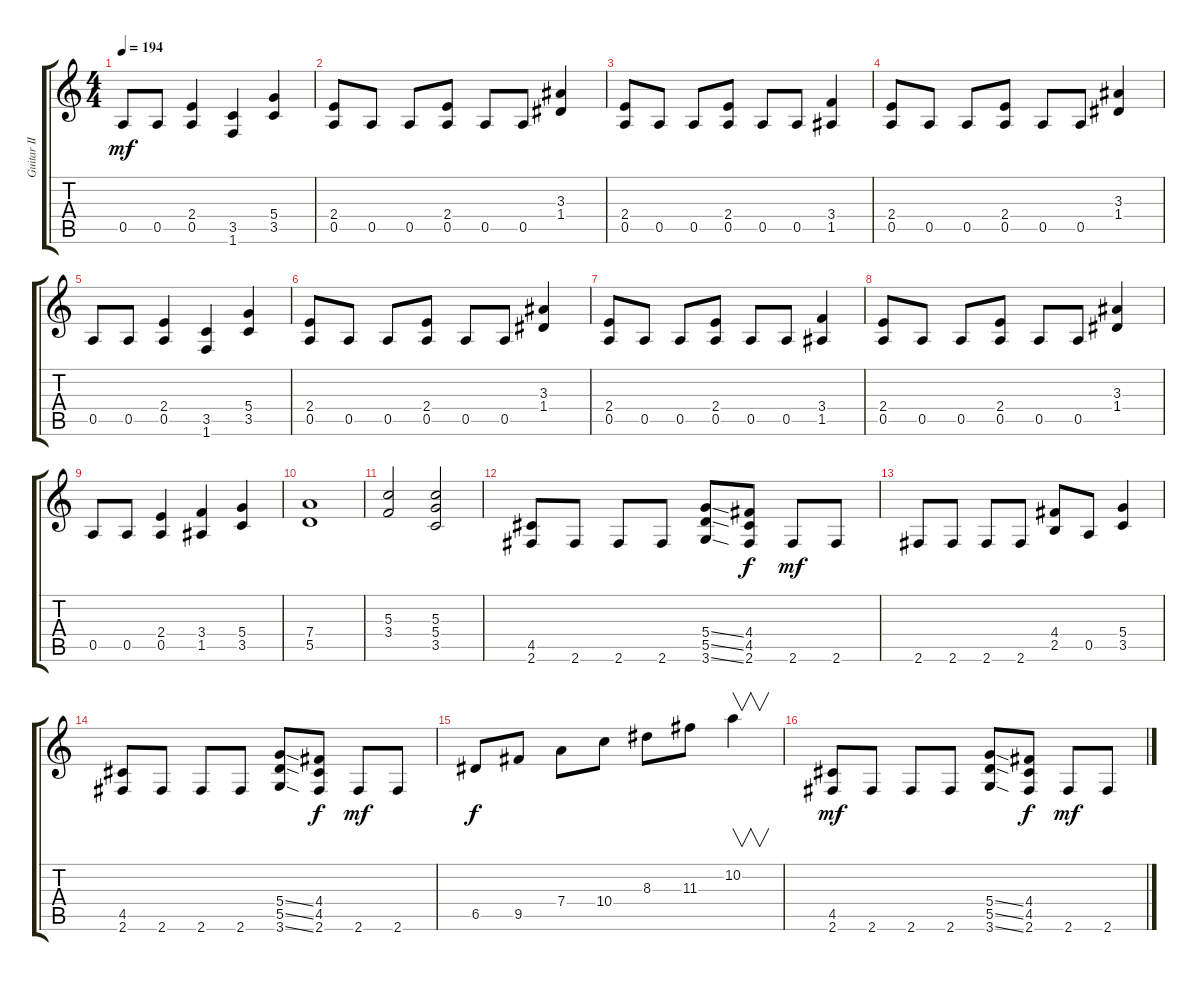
\track ("Guitar II" "Guitar II") {instrument distortionguitar}
\staff {score tabs}
\tuning (E4 B3 G3 D3 A2 E2) {hide}
\ts (4 4)
\tempo 194
\clef g2
\ks c
0.5.8{dy mf} 0.5.8 (2.4 0.5).4 (3.5 1.6).4 (5.4 3.5).4 |
(2.4 0.5).8 0.5.8 0.5.8 (2.4 0.5).8 0.5.8 0.5.8 (3.3 1.4).4 |
(2.4 0.5).8 0.5.8 0.5.8 (2.4 0.5).8 0.5.8 0.5.8 (3.4 1.5).4 |
(2.4 0.5).8 0.5.8 0.5.8 (2.4 0.5).8 0.5.8 0.5.8 (3.3 1.4).4 |
0.5.8 0.5.8 (2.4 0.5).4 (3.5 1.6).4 (5.4 3.5).4 |
(2.4 0.5).8 0.5.8 0.5.8 (2.4 0.5).8 0.5.8 0.5.8 (3.3 1.4).4 |
(2.4 0.5).8 0.5.8 0.5.8 (2.4 0.5).8 0.5.8 0.5.8 (3.4 1.5).4 |
(2.4 0.5).8 0.5.8 0.5.8 (2.4 0.5).8 0.5.8 0.5.8 (3.3 1.4).4 |
0.5.8 0.5.8 (2.4 0.5).4 (3.4 1.5).4 (5.4 3.5).4 |
(7.4 5.5).1 |
(5.3 3.4).2 (5.3 5.4 3.5).2 |
(4.5 2.6).8 2.6.8 2.6.8 2.6.8 (5.4{ss} 5.5{ss} 3.6{ss}).8 (4.4 4.5 2.6).8{dy f} 2.6.8{dy mf} 2.6.8 |
2.6.8 2.6.8 2.6.8 2.6.8 (4.4 2.5).8 0.5.8 (5.4 3.5).4 |
(4.5 2.6).8 2.6.8 2.6.8 2.6.8 (5.4{ss} 5.5{ss} 3.6{ss}).8 (4.4 4.5 2.6).8{dy f} 2.6.8{dy mf} 2.6.8 |
6.5.8{dy f} 9.5.8 7.4.8 10.4.8 8.3.8 11.3.8 10.2.4{v} |
(4.5 2.6).8{dy mf} 2.6.8 2.6.8 2.6.8 (5.4{ss} 5.5{ss} 3.6{ss}).8 (4.4 4.5 2.6).8{dy f} 2.6.8{dy mf} 2.6.8
